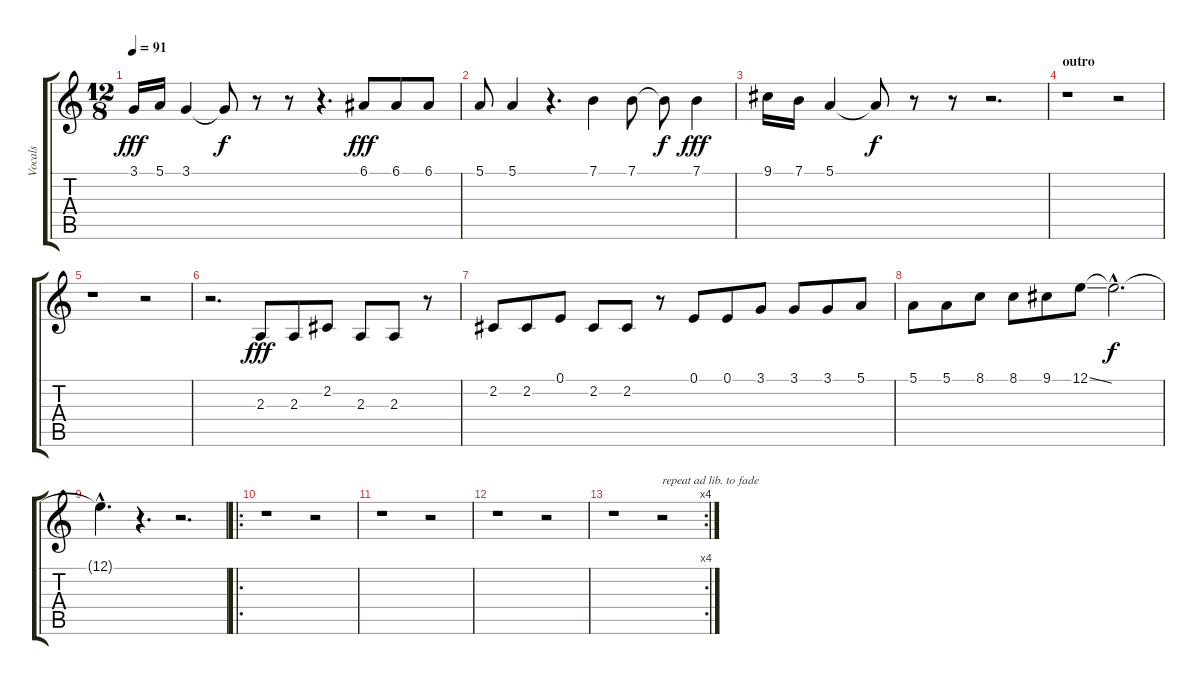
\track ("Vocals" "Vocals") {instrument lead6voice}
\staff {score tabs}
\tuning (E4 B3 G3 D3 A2 E2) {hide}
\ts (12 8)
\tempo 91
\clef g2
\ks c
3.1.16{dy fff} 5.1.16 3.1.4 3.1{t}.8{dy f} r.8 r.8 r.4{d} 6.1.8{dy fff} 6.1.8 6.1.8 |
5.1.8 5.1.4 r.4{d} 7.1.4 7.1.8 7.1{t}.8{dy f} 7.1.4{dy fff} |
9.1.16 7.1.16 5.1.4 5.1{t}.8{dy f} r.8 r.8 r.2{d} |
\section ("" "outro")
r.1 r.2 |
r.1 r.2 |
r.2{d} 2.3.8{dy fff} 2.3.8 2.2.8 2.3.8 2.3.8 r.8 |
2.2.8 2.2.8 0.1.8 2.2.8 2.2.8 r.8 0.1.8 0.1.8 3.1.8 3.1.8 3.1.8 5.1.8 |
5.1.8 5.1.8 8.1.8 8.1.8 9.1.8 12.1{ss}.8 12.1{hac t}.2{d dy f} |
12.1{hac t}.4{d} r.4{d} r.2{d} |
\ro
r.1 r.2 |
r.1 r.2 |
r.1 r.2 |
\rc 4
r.1 r.2{txt "repeat ad lib. to fade"}
